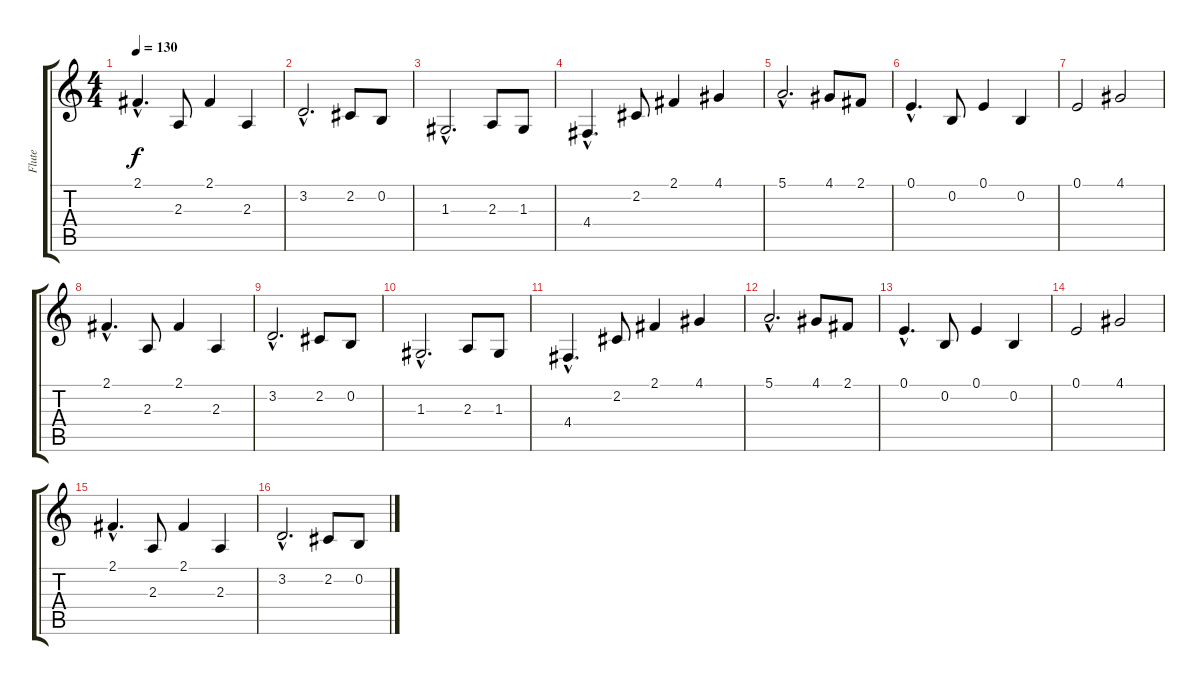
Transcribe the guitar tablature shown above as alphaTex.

\track ("Flute" "Flute") {instrument flute}
\staff {score tabs}
\tuning (E4 B3 G3 D3 A2 E2) {hide}
\ts (4 4)
\tempo 130
\clef g2
\ks c
2.1{hac}.4{d dy f} 2.3.8 2.1.4 2.3.4 |
3.2{hac}.2{d} 2.2.8 0.2.8 |
1.3{hac}.2{d} 2.3.8 1.3.8 |
4.4{hac}.4{d} 2.2.8 2.1.4 4.1.4 |
5.1{hac}.2{d} 4.1.8 2.1.8 |
0.1{hac}.4{d} 0.2.8 0.1.4 0.2.4 |
0.1.2 4.1.2 |
2.1{hac}.4{d} 2.3.8 2.1.4 2.3.4 |
3.2{hac}.2{d} 2.2.8 0.2.8 |
1.3{hac}.2{d} 2.3.8 1.3.8 |
4.4{hac}.4{d} 2.2.8 2.1.4 4.1.4 |
5.1{hac}.2{d} 4.1.8 2.1.8 |
0.1{hac}.4{d} 0.2.8 0.1.4 0.2.4 |
0.1.2 4.1.2 |
2.1{hac}.4{d} 2.3.8 2.1.4 2.3.4 |
3.2{hac}.2{d} 2.2.8 0.2.8
